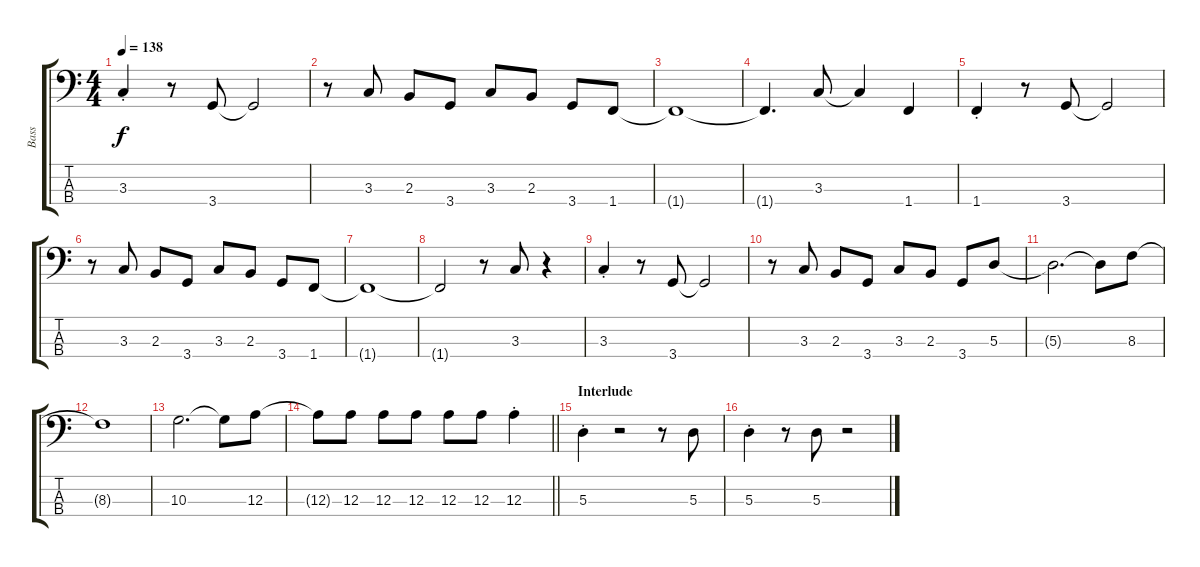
\track ("Bass" "Bass") {instrument electricbassfinger}
\staff {score tabs}
\tuning (G2 D2 A1 E1) {hide}
\ts (4 4)
\tempo 138
\clef f4
\ks c
3.3{st}.4{dy f} r.8 3.4.8 3.4{t}.2 |
r.8 3.3.8 2.3.8 3.4.8 3.3.8 2.3.8 3.4.8 1.4.8 |
1.4{t}.1 |
1.4{t}.4{d} 3.3.8 3.3{t}.4 1.4.4 |
1.4{st}.4 r.8 3.4.8 3.4{t}.2 |
r.8 3.3.8 2.3.8 3.4.8 3.3.8 2.3.8 3.4.8 1.4.8 |
1.4{t}.1 |
1.4{t}.2 r.8 3.3.8 r.4 |
3.3{st}.4 r.8 3.4.8 3.4{t}.2 |
r.8 3.3.8 2.3.8 3.4.8 3.3.8 2.3.8 3.4.8 5.3.8 |
5.3{t}.2{d} 5.3{t}.8 8.3.8 |
8.3{t}.1 |
10.3.2{d} 10.3{t}.8 12.3.8 |
\barLineRight lightlight
12.3{t}.8 12.3.8 12.3.8 12.3.8 12.3.8 12.3.8 12.3{st}.4 |
\section ("" "Interlude")
5.3{st}.4 r.2 r.8 5.3.8 |
5.3{st}.4 r.8 5.3.8 r.2
